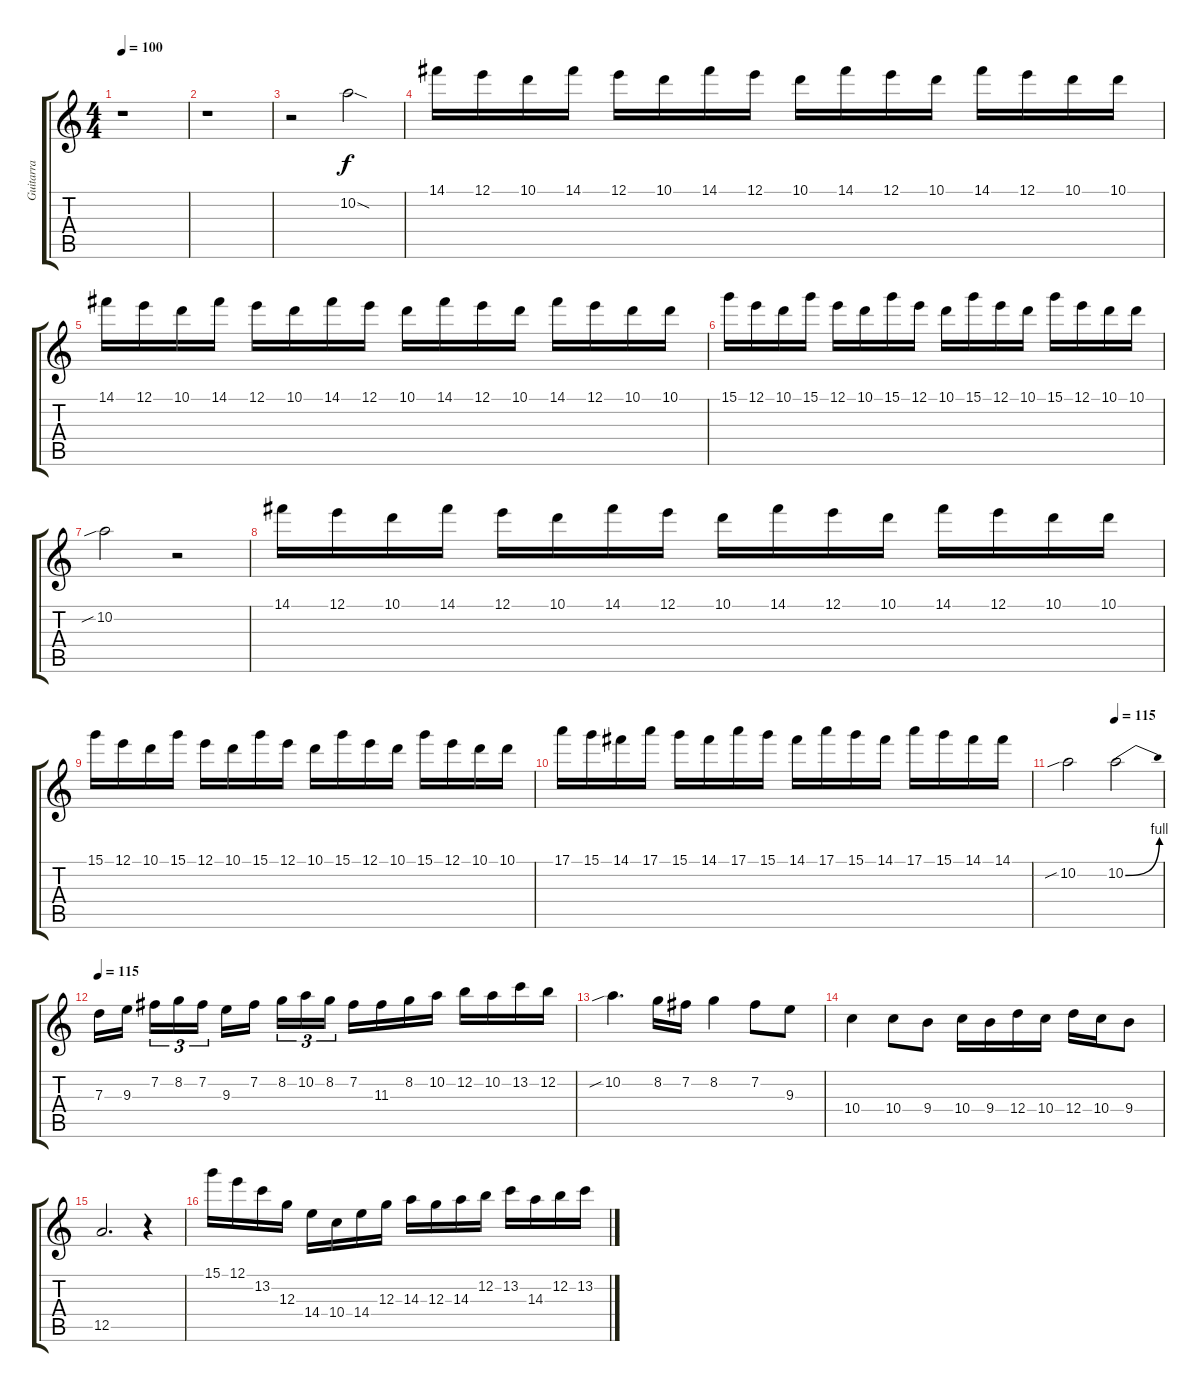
\track ("Guitarra" "Guitarra") {instrument overdrivenguitar}
\staff {score tabs}
\tuning (E4 B3 G3 D3 A2 E2) {hide}
\ts (4 4)
\tempo 100
\clef g2
\ks c
r.1{dy f} |
r.1 |
r.2 10.2{sod}.2{volume 14 instrument overdrivenguitar} |
14.1.16{volume 8} 12.1.16 10.1.16 14.1.16 12.1.16 10.1.16 14.1.16 12.1.16 10.1.16 14.1.16 12.1.16 10.1.16 14.1.16 12.1.16 10.1.16 10.1.16 |
14.1.16 12.1.16 10.1.16 14.1.16 12.1.16 10.1.16 14.1.16 12.1.16 10.1.16 14.1.16 12.1.16 10.1.16 14.1.16 12.1.16 10.1.16 10.1.16 |
15.1.16 12.1.16 10.1.16 15.1.16 12.1.16 10.1.16 15.1.16 12.1.16 10.1.16 15.1.16 12.1.16 10.1.16 15.1.16 12.1.16 10.1.16 10.1.16 |
10.2{sib}.2{volume 13} r.2 |
14.1.16{volume 8} 12.1.16 10.1.16 14.1.16 12.1.16 10.1.16 14.1.16 12.1.16 10.1.16 14.1.16 12.1.16 10.1.16 14.1.16 12.1.16 10.1.16 10.1.16 |
15.1.16 12.1.16 10.1.16 15.1.16 12.1.16 10.1.16 15.1.16 12.1.16 10.1.16 15.1.16 12.1.16 10.1.16 15.1.16 12.1.16 10.1.16 10.1.16 |
17.1.16 15.1.16 14.1.16 17.1.16 15.1.16 14.1.16 17.1.16 15.1.16 14.1.16 17.1.16 15.1.16 14.1.16 17.1.16 15.1.16 14.1.16 14.1.16{volume 16} |
\tempo (115 0.5)
10.2{sib}.2{instrument overdrivenguitar} 10.2{be (bend 0 0 60 4)}.2 |
\tempo 115
7.3.16 9.3.16{beam splitsecondary} 7.2.16{tu (3 2)} 8.2.16{tu (3 2)} 7.2.16{tu (3 2)} 9.3.16 7.2.16{beam splitsecondary} 8.2.16{tu (3 2)} 10.2.16{tu (3 2)} 8.2.16{tu (3 2)} 7.2.16 11.3.16 8.2.16 10.2.16 12.2.16 10.2.16 13.2.16 12.2.16 |
10.2{sib}.4{d} 8.2.16 7.2.16 8.2.4 7.2.8 9.3.8 |
10.4.4 10.4.8 9.4.8 10.4.16 9.4.16 12.4.16 10.4.16 12.4.16 10.4.16 9.4.8 |
12.5.2{d} r.4 |
15.1.16{volume 16 instrument overdrivenguitar} 12.1.16 13.2.16 12.3.16 14.4.16 10.4.16 14.4.16 12.3.16 14.3.16 12.3.16 14.3.16 12.2.16 13.2.16 14.3.16 12.2.16 13.2.16
